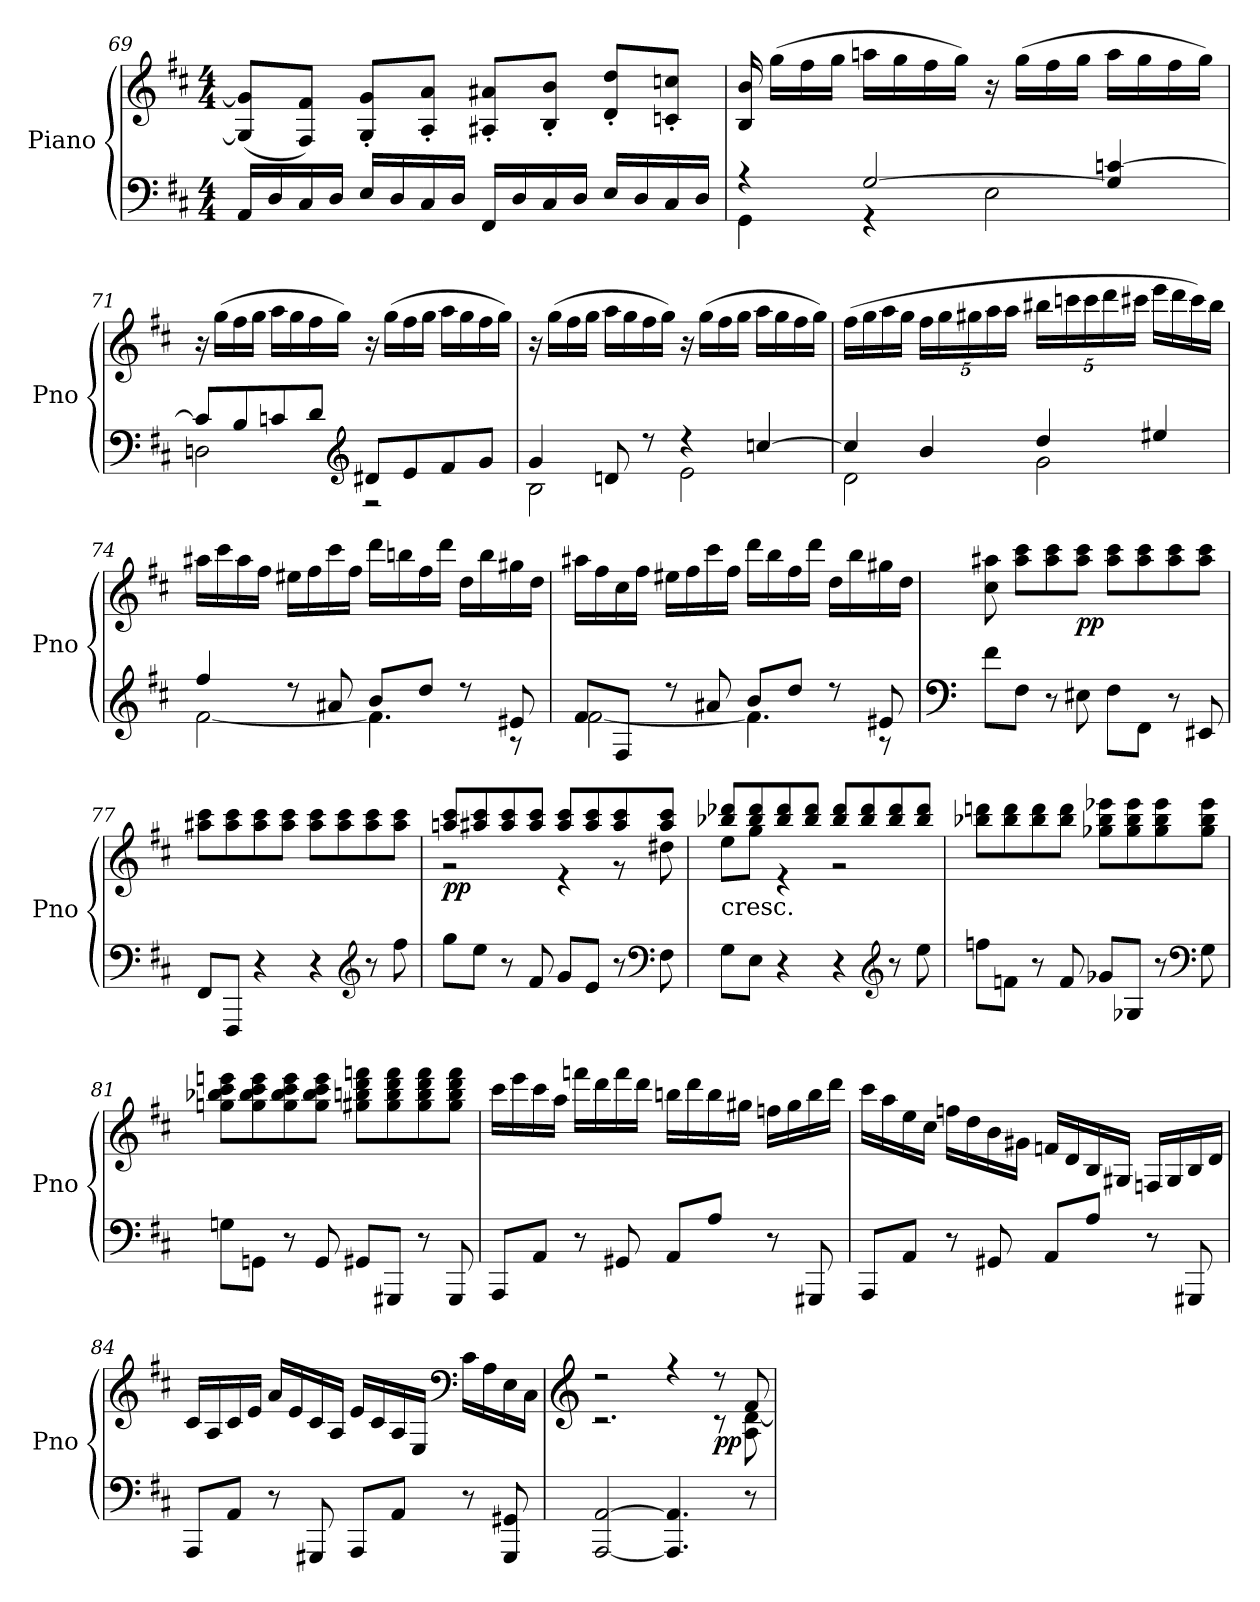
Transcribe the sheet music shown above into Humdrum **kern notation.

**kern	**kern	**dynam
*part1	*part1	*part1
*staff2	*staff1	*staff1/2
*I"Piano	*	*
*I'Pno	*	*
!!LO:LB:g=z
*clefF4	*clefG2	*
*k[f#c#]	*k[f#c#]	*
*M4/4	*M4/4	*
=69	=69	=69
16AA/LL	(<8G/] 8g/]L	.
16D/	.	.
16C#/	8F#/ 8f#/J)	.
16D/JJ	.	.
16E/LL	8G/' 8g/'L	.
16D/	.	.
16C#/	8A/' 8a/'J	.
16D/JJ	.	.
16FF#/LL	8A#X/' 8a#X/'L	.
16D/	.	.
16C#/	8B/' 8b/'J	.
16D/JJ	.	.
16E/LL	8d/' 8dd/'L	.
16D/	.	.
16C#/	8cn/' 8ccn/'J	.
16D/JJ	.	.
=70	=70	=70
*^	*	*
4r	4GG\	16B/ 16b/	.
.	.	(>16gg\LL	.
.	.	16ff#\	.
.	.	16gg\JJ	.
[2G/	4r	16aan\LL	.
.	.	16gg\	.
.	.	16ff#\	.
.	.	16gg\JJ)	.
.	2E\	16r	.
.	.	(>16gg\LL	.
.	.	16ff#\	.
.	.	16gg\JJ	.
4G/] [4cn/	.	16aa\LL	.
.	.	16gg\	.
.	.	16ff#\	.
.	.	16gg\JJ)	.
!!LO:LB:g=z
=71	=71	=71	=71
8c/L]	2Dn\	16r	.
.	.	(>16gg\LL	.
8B/	.	16ff#\	.
.	.	16gg\JJ	.
8cn/	.	16aa\LL	.
.	.	16gg\	.
8d/J	.	16ff#\	.
.	.	16gg\JJ)	.
*clefG2	*	*	*
8d#X/L	2r	16r	.
.	.	(>16gg\LL	.
8e/	.	16ff#\	.
.	.	16gg\JJ	.
8f#/	.	16aa\LL	.
.	.	16gg\	.
8g/J	.	16ff#\	.
.	.	16gg\JJ)	.
=72	=72	=72	=72
4g/	2B\	16r	.
.	.	(>16gg\LL	.
.	.	16ff#\	.
.	.	16gg\JJ	.
8dn/	.	16aa\LL	.
.	.	16gg\	.
8r	.	16ff#\	.
.	.	16gg\JJ)	.
4r	2e\	16r	.
.	.	(>16gg\LL	.
.	.	16ff#\	.
.	.	16gg\JJ	.
[4ccn/	.	16aa\LL	.
.	.	16gg\	.
.	.	16ff#\	.
.	.	16gg\JJ)	.
!!LO:LB:g=z
=73	=73	=73	=73
4cc/]	2d\	(>16ff#\LL	.
.	.	16gg\	.
.	.	16aa\	.
.	.	16gg\JJ	.
*	*	*Xbrackettup	*
4b/	.	20ff#\LL	.
.	.	20gg\	.
.	.	20gg#X\	.
.	.	20aa\	.
.	.	20aa\JJ	.
4dd/	2g\	20bb#X\LL	.
.	.	20cccn\	.
.	.	20ccc\	.
.	.	20ddd\	.
.	.	20ccc#X\JJ	.
4ee#X/	.	16eee\LL	.
.	.	16ddd\	.
.	.	16ccc#\)	.
.	.	16bb#\JJ	.
=74	=74	=74	=74
4ff#/	[2f#\	16aa#X\LL	.
.	.	16ccc#\	.
.	.	16aa#\	.
.	.	16ff#\JJ	.
8r	.	16ee#X\LL	.
.	.	16ff#\	.
8a#X/	.	16ccc#\	.
.	.	16ff#\JJ	.
8b/L	4.f#\]	16ddd\LL	.
.	.	16bbn\	.
8dd/J	.	16ff#\	.
.	.	16ddd\JJ	.
8r	.	16dd\LL	.
.	.	16bb\	.
8e#X/	8r	16gg#X\	.
.	.	16dd\JJ	.
!!LO:LB:g=z
=75	=75	=75	=75
8f#/L	[2f#\	16aa#X\LL	.
.	.	16ff#\	.
8F#/J	.	16cc#\	.
.	.	16ff#\JJ	.
8r	.	16ee#X\LL	.
.	.	16ff#\	.
8a#X/	.	16ccc#\	.
.	.	16ff#\JJ	.
8b/L	4.f#\]	16ddd\LL	.
.	.	16bb\	.
8dd/J	.	16ff#\	.
.	.	16ddd\JJ	.
8r	.	16dd\LL	.
.	.	16bb\	.
8e#X/	8r	16gg#X\	.
.	.	16dd\JJ	.
*v	*v	*	*
=76	=76	=76
*clefF4	*	*
8f#\L	8cc#\ 8aa#X\	.
8F#\J	8aa#\ 8ccc#\L	.
8r	8aa#\ 8ccc#\	.
!	!	!LO:DY:b
8E#X\	8aa#\ 8ccc#\J	pp
8F#\L	8aa#\ 8ccc#\L	.
8FF#\J	8aa#\ 8ccc#\	.
8r	8aa#\ 8ccc#\	.
8EE#X/	8aa#\ 8ccc#\J	.
=77	=77	=77
8FF#/L	8aa#X\ 8ccc#\L	.
8FFF#/J	8aa#\ 8ccc#\	.
4r	8aa#\ 8ccc#\	.
.	8aa#\ 8ccc#\J	.
4r	8aa#\ 8ccc#\L	.
.	8aa#\ 8ccc#\	.
*clefG2	*	*
8r	8aa#\ 8ccc#\	.
8ff#\	8aa#\ 8ccc#\J	.
!!LO:LB:g=z
=78	=78	=78
*	*^	*
!	!	!	!LO:DY:b
8gg\L	8aan/ 8ccc#/L	2r	pp
8ee\J	8aa#X/ 8ccc#/	.	.
8r	8aa#/ 8ccc#/	.	.
8f#/	8aa#/ 8ccc#/J	.	.
8g/L	8aa#/ 8ccc#/L	4r	.
8e/J	8aa#/ 8ccc#/	.	.
8r	8aa#/ 8ccc#/	8r	.
*clefF4	*	*	*
8F#\	8aa#/ 8ccc#/J	8dd#X\	.
=79	=79	=79	=79
!	!LO:TX:b:t=cresc.	!	!
8G\L	8bb-X/ 8ddd-X/L	8ee\L	.
8E\J	8bb-/ 8ddd-/	8gg\J	.
4r	8bb-/ 8ddd-/	4r	.
.	8bb-/ 8ddd-/J	.	.
4r	8bb-/ 8ddd-/L	2r	.
.	8bb-/ 8ddd-/	.	.
*clefG2	*	*	*
8r	8bb-/ 8ddd-/	.	.
8ee\	8bb-/ 8ddd-/J	.	.
*	*v	*v	*
=80	=80	=80
8ffn\L	8bb-X\ 8dddn\L	.
8fn\J	8bb-\ 8ddd\	.
8r	8bb-\ 8ddd\	.
8f/	8bb-\ 8ddd\J	.
8g-X/L	8gg-X\ 8bb-\ 8eee-X\L	.
8G-X/J	8gg-\ 8bb-\ 8eee-\	.
8r	8gg-\ 8bb-\ 8eee-\	.
*clefF4	*	*
8G-\	8gg-\ 8bb-\ 8eee-\J	.
!!LO:PB:g=z
=81	=81	=81
8Gn\L	8ggn\ 8bb-X\ 8ccc#\ 8eeen\L	.
8GGn\J	8gg\ 8bb-\ 8ccc#\ 8eee\	.
8r	8gg\ 8bb-\ 8ccc#\ 8eee\	.
8GG/	8gg\ 8bb-\ 8ccc#\ 8eee\J	.
8GG#X/L	8gg#X\ 8bbn\ 8ddd\ 8fffn\L	.
8GGG#X/J	8gg#\ 8bb\ 8ddd\ 8fff\	.
8r	8gg#\ 8bb\ 8ddd\ 8fff\	.
8GGG#/	8gg#\ 8bb\ 8ddd\ 8fff\J	.
=82	=82	=82
8AAA/L	16ccc#\LL	.
.	16eee\	.
8AA/J	16ccc#\	.
.	16aa\JJ	.
8r	16fffn\LL	.
.	16ddd\	.
8GG#X/	16fff\	.
.	16ddd\JJ	.
8AA/L	16bbn\LL	.
.	16ddd\	.
8A/J	16bb\	.
.	16gg#X\JJ	.
8r	16ffn\LL	.
.	16gg#\	.
8GGG#X/	16bb\	.
.	16ddd\JJ	.
!!LO:LB:g=z
=83	=83	=83
8AAA/L	16ccc#\LL	.
.	16aa\	.
8AA/J	16ee\	.
.	16cc#\JJ	.
8r	16ffn\LL	.
.	16dd\	.
8GG#X/	16b\	.
.	16g#X\JJ	.
8AA/L	16fn/LL	.
.	16d/	.
8A/J	16B/	.
.	16G#X/JJ	.
8r	16Fn/LL	.
.	16G#/	.
8GGG#X/	16B/	.
.	16d/JJ	.
=84	=84	=84
8AAA/L	16c#/LL	.
.	16A/	.
8AA/J	16c#/	.
.	16e/JJ	.
8r	16a/LL	.
.	16e/	.
8GGG#X/	16c#/	.
.	16A/JJ	.
8AAA/L	16e/LL	.
.	16c#/	.
8AA/J	16A/	.
.	16E/JJ	.
*	*clefF4	*
8r	16c#\LL	.
.	16A\	.
8GGG#/ 8GG#X/	16E\	.
.	16C#\JJ	.
!!LO:LB:g=z
=85	=85	=85
*	*clefG2	*
*	*^	*
[2AAA/ [2AA/	2r	2.r	.
4.AAA/] 4.AA/]	4r	.	.
!	!	!	!LO:DY:b
.	8r	8r	pp
8r	8f#/	8A\ [8d\	.
*	*v	*v	*
=	=	=
*-	*-	*-
